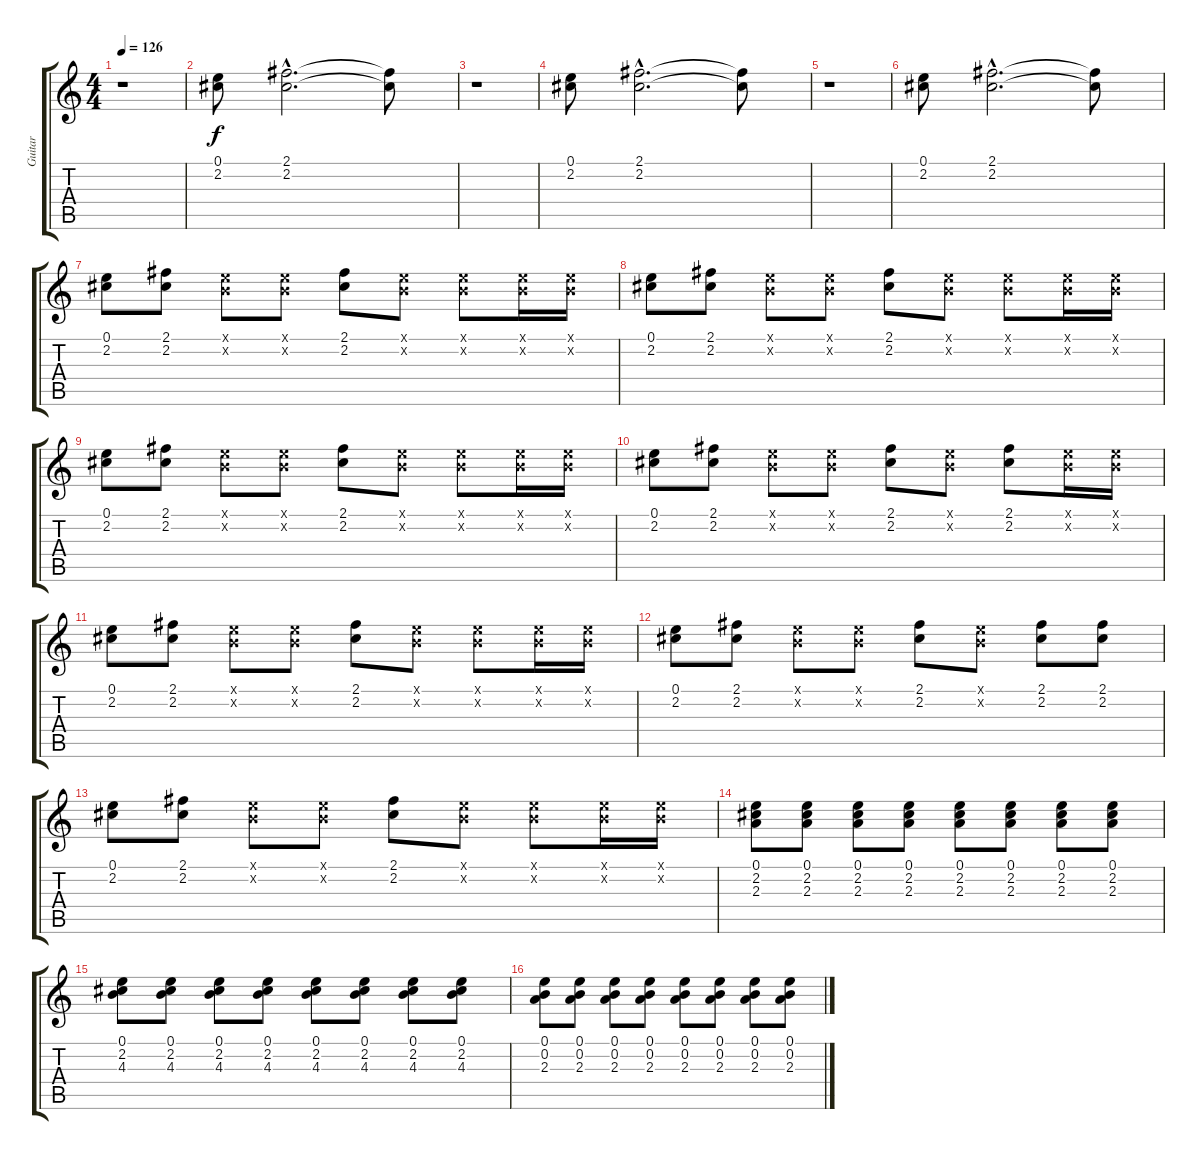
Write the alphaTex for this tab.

\track ("Guitar" "Guitar") {instrument overdrivenguitar}
\staff {score tabs}
\tuning (E4 B3 G3 D3 A2 E2) {hide}
\ts (4 4)
\tempo 126
\clef g2
\ks c
r.1{dy f} |
(0.1 2.2).8 (2.1{hac} 2.2{hac}).2{d} (2.1{t} 2.2{t}).8 |
r.1 |
(0.1 2.2).8 (2.1{hac} 2.2{hac}).2{d} (2.1{t} 2.2{t}).8 |
r.1 |
(0.1 2.2).8 (2.1{hac} 2.2{hac}).2{d} (2.1{t} 2.2{t}).8 |
(0.1 2.2).8 (2.1 2.2).8 (0.1{x} 0.2{x}).8 (0.1{x} 0.2{x}).8 (2.1 2.2).8 (0.1{x} 0.2{x}).8 (0.1{x} 0.2{x}).8 (0.1{x} 0.2{x}).16 (0.1{x} 0.2{x}).16 |
(0.1 2.2).8 (2.1 2.2).8 (0.1{x} 0.2{x}).8 (0.1{x} 0.2{x}).8 (2.1 2.2).8 (0.1{x} 0.2{x}).8 (0.1{x} 0.2{x}).8 (0.1{x} 0.2{x}).16 (0.1{x} 0.2{x}).16 |
(0.1 2.2).8 (2.1 2.2).8 (0.1{x} 0.2{x}).8 (0.1{x} 0.2{x}).8 (2.1 2.2).8 (0.1{x} 0.2{x}).8 (0.1{x} 0.2{x}).8 (0.1{x} 0.2{x}).16 (0.1{x} 0.2{x}).16 |
(0.1 2.2).8 (2.1 2.2).8 (0.1{x} 0.2{x}).8 (0.1{x} 0.2{x}).8 (2.1 2.2).8 (0.1{x} 0.2{x}).8 (2.1 2.2).8 (0.1{x} 0.2{x}).16 (0.1{x} 0.2{x}).16 |
(0.1 2.2).8 (2.1 2.2).8 (0.1{x} 0.2{x}).8 (0.1{x} 0.2{x}).8 (2.1 2.2).8 (0.1{x} 0.2{x}).8 (0.1{x} 0.2{x}).8 (0.1{x} 0.2{x}).16 (0.1{x} 0.2{x}).16 |
(0.1 2.2).8 (2.1 2.2).8 (0.1{x} 0.2{x}).8 (0.1{x} 0.2{x}).8 (2.1 2.2).8 (0.1{x} 0.2{x}).8 (2.1 2.2).8 (2.1 2.2).8 |
(0.1 2.2).8 (2.1 2.2).8 (0.1{x} 0.2{x}).8 (0.1{x} 0.2{x}).8 (2.1 2.2).8 (0.1{x} 0.2{x}).8 (0.1{x} 0.2{x}).8 (0.1{x} 0.2{x}).16 (0.1{x} 0.2{x}).16 |
(0.1 2.2 2.3).8{instrument electricguitarclean} (0.1 2.2 2.3).8 (0.1 2.2 2.3).8 (0.1 2.2 2.3).8 (0.1 2.2 2.3).8 (0.1 2.2 2.3).8 (0.1 2.2 2.3).8 (0.1 2.2 2.3).8 |
(0.1 2.2 4.3).8 (0.1 2.2 4.3).8 (0.1 2.2 4.3).8 (0.1 2.2 4.3).8 (0.1 2.2 4.3).8 (0.1 2.2 4.3).8 (0.1 2.2 4.3).8 (0.1 2.2 4.3).8 |
(0.1 0.2 2.3).8 (0.1 0.2 2.3).8 (0.1 0.2 2.3).8 (0.1 0.2 2.3).8 (0.1 0.2 2.3).8 (0.1 0.2 2.3).8 (0.1 0.2 2.3).8 (0.1 0.2 2.3).8
